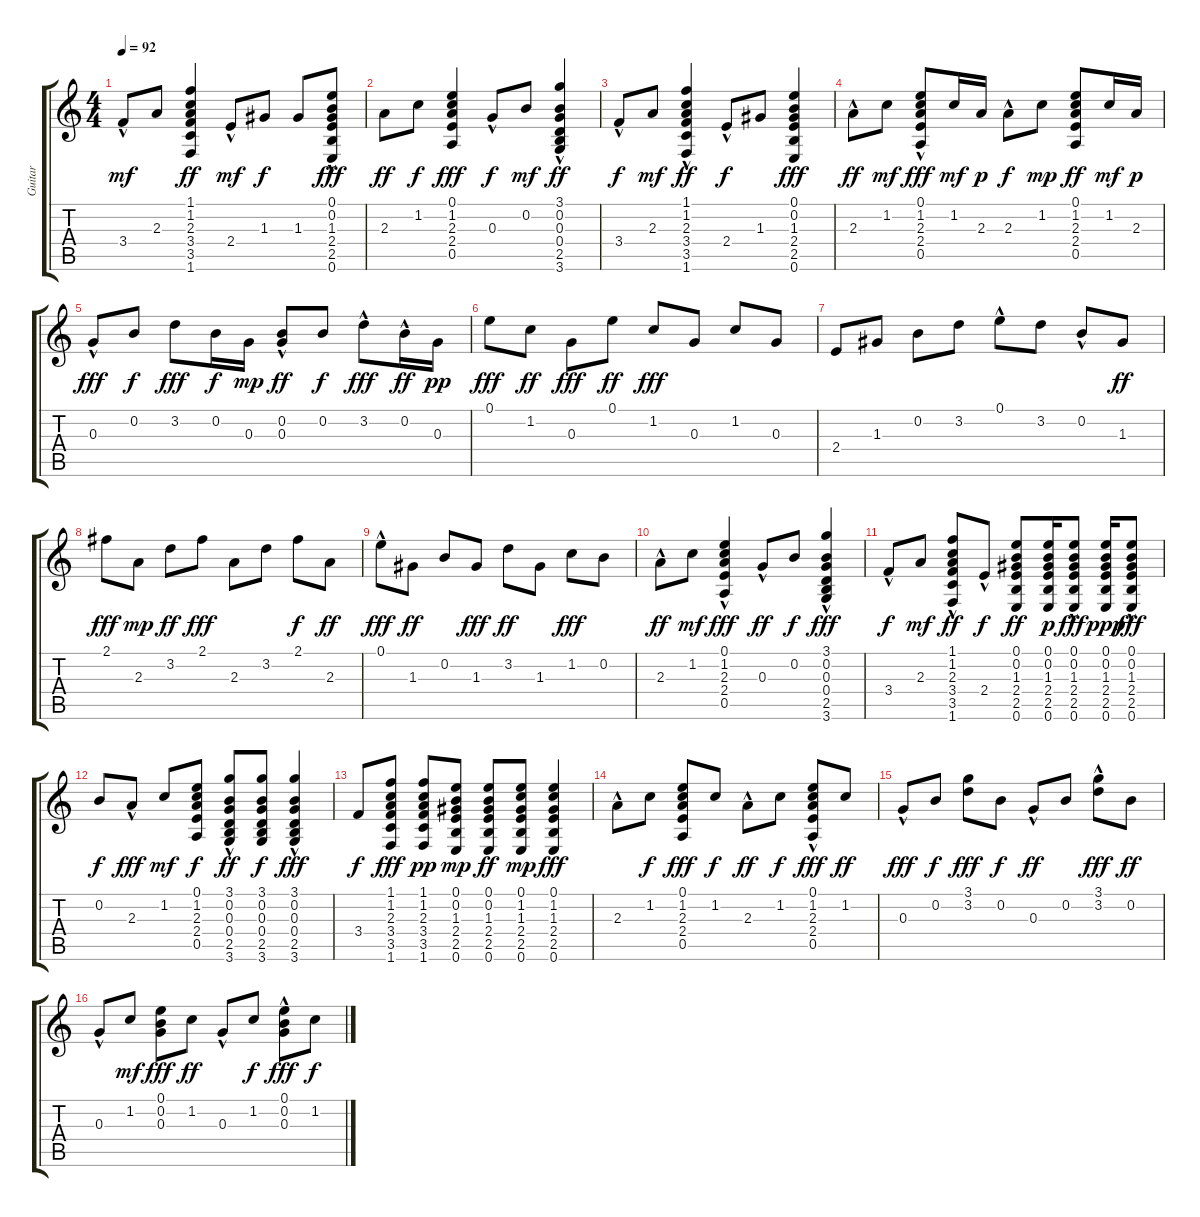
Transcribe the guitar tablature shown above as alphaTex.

\track ("Guitar" "Guitar") {instrument overdrivenguitar}
\staff {score tabs}
\tuning (E4 B3 G3 D3 A2 E2) {hide}
\ts (4 4)
\tempo 92
\clef g2
\ks c
3.4{hac}.8{dy mf} 2.3.8 (1.1 1.2 2.3 3.4 3.5 1.6).4{dy ff} 2.4{hac}.8{dy mf} 1.3.8{dy f} 1.3.8 (0.1 0.2{hac} 1.3{hac} 2.4 2.5 0.6).8{dy fff} |
2.3.8{dy ff} 1.2.8{dy f} (0.1 1.2 2.3 2.4 0.5).4{dy fff} 0.3{hac}.8{dy f} 0.2.8{dy mf} (3.1 0.2 0.3{hac} 0.4{hac} 2.5 3.6).4{dy ff} |
3.4{hac}.8{dy f} 2.3.8{dy mf} (1.1 1.2 2.3 3.4{hac} 3.5 1.6).4{dy ff} 2.4{hac}.8{dy f} 1.3.8 (0.1 0.2 1.3 2.4 2.5 0.6).4{dy fff} |
2.3{hac}.8{dy ff} 1.2.8{dy mf} (0.1{hac} 1.2 2.3 2.4 0.5).8{dy fff} 1.2.16{dy mf} 2.3.16{dy p} 2.3{hac}.8{dy f} 1.2.8{dy mp} (0.1 1.2 2.3 2.4 0.5).8{dy ff} 1.2.16{dy mf} 2.3.16{dy p} |
0.3{hac}.8{dy fff} 0.2.8{dy f} 3.2.8{dy fff} 0.2.16{dy f} 0.3.16{dy mp} (0.2 0.3{hac}).8{dy ff} 0.2.8{dy f} 3.2{hac}.8{dy fff} 0.2{hac}.16{dy ff} 0.3.16{dy pp} |
0.1.8{dy fff} 1.2.8{dy ff} 0.3.8{dy fff} 0.1.8{dy ff} 1.2.8{dy fff} 0.3.8 1.2.8 0.3.8 |
2.4.8 1.3.8 0.2.8 3.2.8 0.1{hac}.8 3.2.8 0.2{hac}.8 1.3.8{dy ff} |
2.1.8{dy fff} 2.3.8{dy mp} 3.2.8{dy ff} 2.1.8{dy fff} 2.3.8 3.2.8 2.1.8{dy f} 2.3.8{dy ff} |
0.1{hac}.8{dy fff} 1.3.8{dy ff} 0.2.8 1.3.8{dy fff} 3.2.8{dy ff} 1.3.8 1.2.8{dy fff} 0.2.8 |
2.3{hac}.8{dy ff} 1.2.8{dy mf} (0.1 1.2 2.3{hac} 2.4 0.5).4{dy fff} 0.3{hac}.8{dy ff} 0.2.8{dy f} (3.1 0.2 0.3 0.4{hac} 2.5 3.6).4{dy fff} |
3.4{hac}.8{dy f} 2.3.8{dy mf} (1.1 1.2 2.3 3.4{hac} 3.5 1.6).8{dy ff} 2.4{hac}.8{dy f} (0.1 0.2 1.3 2.4 2.5 0.6).8{dy ff} (0.1 0.2 1.3 2.4 2.5 0.6).16{dy p} (0.1{hac} 0.2{hac} 1.3{hac} 2.4 2.5 0.6).8{dy fff} (0.1 0.2 1.3 2.4 2.5 0.6).16{dy ppp} (0.1 0.2 1.3 2.4 2.5{hac} 0.6).8{dy fff} |
0.2.8{dy f} 2.3{hac}.8{dy fff} 1.2.8{dy mf} (0.1 1.2 2.3 2.4 0.5).8{dy f} (3.1 0.2 0.3{hac} 0.4 2.5 3.6).8{dy ff} (3.1 0.2 0.3 0.4 2.5 3.6).8{dy f} (3.1 0.2 0.3{hac} 0.4{hac} 2.5 3.6).4{dy fff} |
3.4.8{dy f} (1.1 1.2 2.3 3.4 3.5 1.6).8{dy fff} (1.1 1.2 2.3 3.4 3.5 1.6).8{dy pp} (0.1 0.2 1.3 2.4 2.5 0.6).8{dy mp} (0.1 0.2 1.3 2.4 2.5 0.6).8{dy ff} (0.1 1.2 1.3 2.4 2.5 0.6).8{dy mp} (0.1 1.2 1.3 2.4 2.5 0.6).4{dy fff} |
2.3{hac}.8 1.2.8{dy f} (0.1 1.2 2.3 2.4 0.5).8{dy fff} 1.2.8{dy f} 2.3{hac}.8{dy ff} 1.2.8{dy f} (0.1{hac} 1.2 2.3 2.4 0.5).8{dy fff} 1.2.8{dy ff} |
0.3{hac}.8{dy fff} 0.2.8{dy f} (3.1 3.2).8{dy fff} 0.2.8{dy f} 0.3{hac}.8{dy ff} 0.2.8 (3.1 3.2{hac}).8{dy fff} 0.2.8{dy ff} |
0.3{hac}.8 1.2.8{dy mf} (0.1 0.2 0.3).8{dy fff} 1.2.8{dy ff} 0.3{hac}.8 1.2.8{dy f} (0.1 0.2 0.3{hac}).8{dy fff} 1.2.8{dy f}
